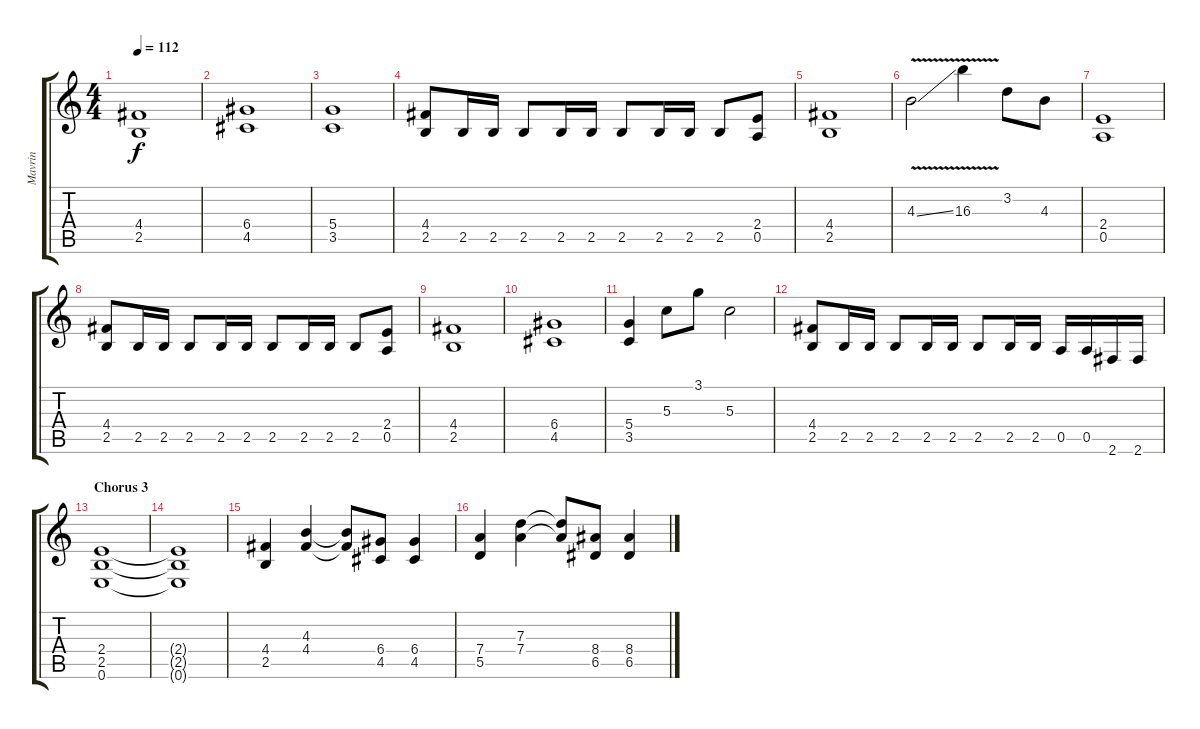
\track ("Mavrin" "Mavrin") {instrument overdrivenguitar}
\staff {score tabs}
\tuning (E4 B3 G3 D3 A2 E2) {hide}
\ts (4 4)
\tempo 112
\clef g2
\ks c
(4.4 2.5).1{dy f} |
(6.4 4.5).1 |
(5.4 3.5).1 |
(4.4 2.5).8 2.5.16 2.5.16 2.5.8 2.5.16 2.5.16 2.5.8 2.5.16 2.5.16 2.5.8 (2.4 0.5).8 |
(4.4 2.5).1 |
4.3{v ss}.2 16.3{v}.4 3.2.8 4.3.8 |
(2.4 0.5).1 |
(4.4 2.5).8 2.5.16 2.5.16 2.5.8 2.5.16 2.5.16 2.5.8 2.5.16 2.5.16 2.5.8 (2.4 0.5).8 |
(4.4 2.5).1 |
(6.4 4.5).1 |
(5.4 3.5).4 5.3.8 3.1.8 5.3.2 |
(4.4 2.5).8 2.5.16 2.5.16 2.5.8 2.5.16 2.5.16 2.5.8 2.5.16 2.5.16 0.5.16 0.5.16 2.6.16 2.6.16 |
\section ("" "Chorus 3")
(2.4 2.5 0.6).1 |
(2.4{t} 2.5{t} 0.6{t}).1 |
(4.4 2.5).4 (4.3 4.4).4 (4.3{t} 4.4{t}).8 (6.4 4.5).8 (6.4 4.5).4 |
(7.4 5.5).4 (7.3 7.4).4 (7.3{t} 7.4{t}).8 (8.4 6.5).8 (8.4 6.5).4
